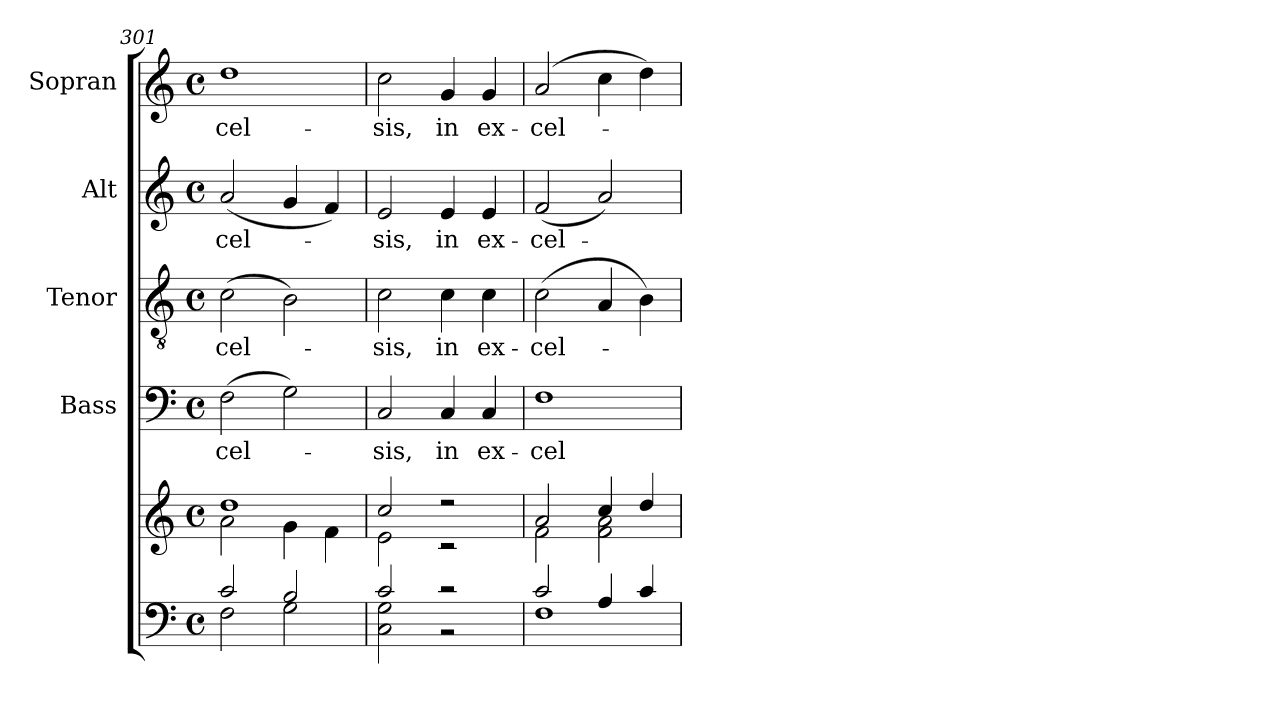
**kern	**kern	**kern	**text	**kern	**text	**kern	**text	**kern	**text
*part5	*part5	*part4	*part4	*part3	*part3	*part2	*part2	*part1	*part1
*staff6	*staff5	*staff4	*staff4	*staff3	*staff3	*staff2	*staff2	*staff1	*staff1
*	*	*I"Bass	*	*I"Tenor	*	*I"Alt	*	*I"Sopran	*
*	*	*I'B.	*	*I'T.	*	*I'A.	*	*I'S.	*
*clefF4	*clefG2	*clefF4	*	*clefGv2	*	*clefG2	*	*clefG2	*
*k[]	*k[]	*k[]	*	*k[]	*	*k[]	*	*k[]	*
*C:	*C:	*C:	*	*C:	*	*C:	*	*C:	*
*M4/4	*M4/4	*M4/4	*	*M4/4	*	*M4/4	*	*M4/4	*
*met(c)	*met(c)	*met(c)	*	*met(c)	*	*met(c)	*	*met(c)	*
=301	=301	=301	=301	=301	=301	=301	=301	=301	=301
*^	*^	*	*	*	*	*	*	*	*
!	!	!	!	!	!LO:LY:b	!	!LO:LY:b	!	!LO:LY:b	!	!LO:LY:b
2c/	2F\	1dd	2a\	(>2F\	-cel-	(>2c\	-cel-	(<2a/	-cel-	1dd	-cel-
2B/	2G\	.	4g\	2G\)	.	2B\)	.	4g/	.	.	.
.	.	.	4f\	.	.	.	.	4f/)	.	.	.
=302	=302	=302	=302	=302	=302	=302	=302	=302	=302	=302	=302
!	!	!	!	!	!LO:LY:b	!	!LO:LY:b	!	!LO:LY:b	!	!LO:LY:b
2c/	2C\ 2G\	2cc/	2e\	2C/	-sis,	2c\	-sis,	2e/	-sis,	2cc\	-sis,
!	!	!	!	!	!LO:LY:b	!	!LO:LY:b	!	!LO:LY:b	!	!LO:LY:b
2r	2r	2r	2r	4C/	in	4c\	in	4e/	in	4g/	in
!	!	!	!	!	!LO:LY:b	!	!LO:LY:b	!	!LO:LY:b	!	!LO:LY:b
.	.	.	.	4C/	ex-	4c\	ex-	4e/	ex-	4g/	ex-
=303	=303	=303	=303	=303	=303	=303	=303	=303	=303	=303	=303
!	!	!	!	!	!LO:LY:b	!	!LO:LY:b	!	!LO:LY:b	!	!LO:LY:b
2c/	1F	2a/	2f\	1F	-cel-	(>2c\	-cel-	(<2f/	-cel-	(2a/	-cel-
4A/	.	4cc/	2f\ 2a\	.	.	4A/	.	2a/)	.	4cc\	.
4c/	.	4dd/	.	.	.	4B\)	.	.	.	4dd\)	.
*v	*v	*	*	*	*	*	*	*	*	*	*
*	*v	*v	*	*	*	*	*	*	*	*
=	=	=	=	=	=	=	=	=	=
*-	*-	*-	*-	*-	*-	*-	*-	*-	*-
